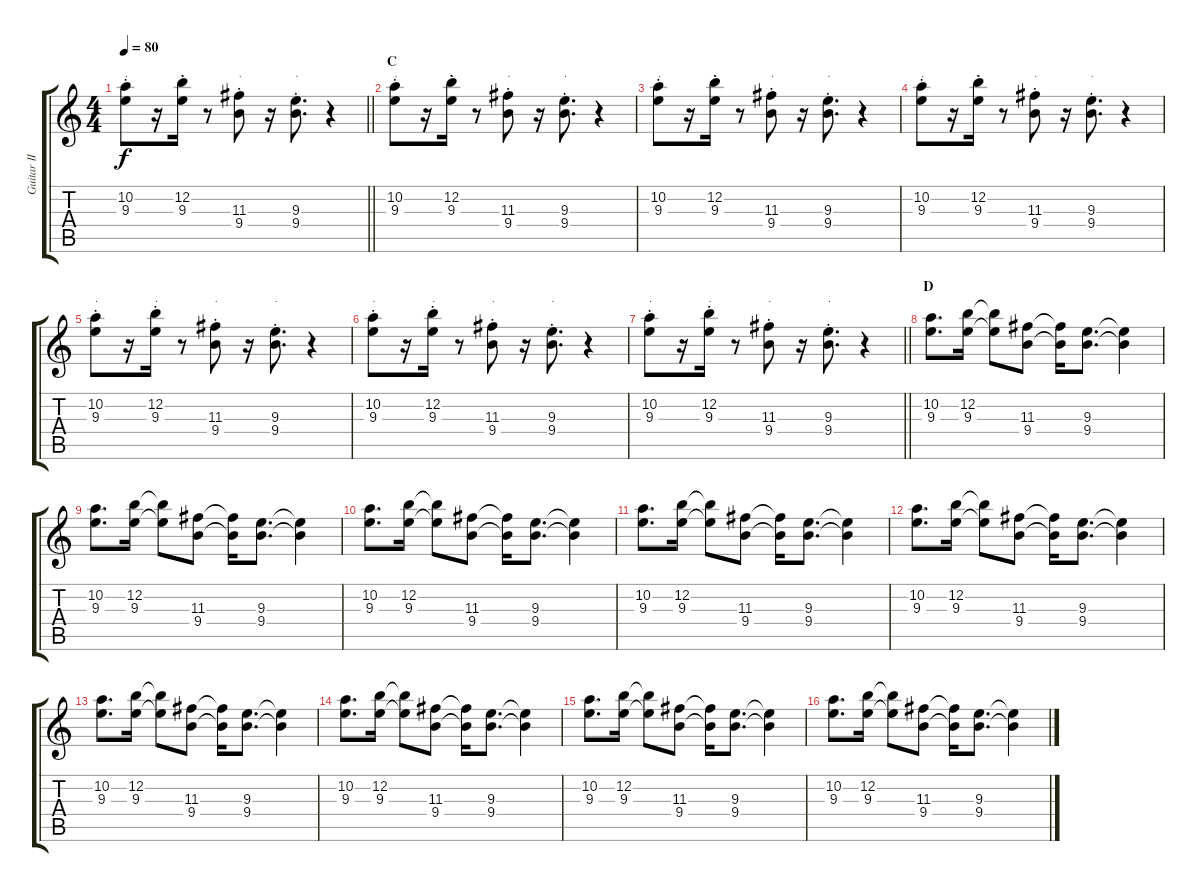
\track ("Guitar II" "Guitar II") {instrument electricguitarclean}
\staff {score tabs}
\tuning (E4 B3 G3 D3 A2 E2) {hide}
\ts (4 4)
\tempo 80
\clef g2
\barLineRight lightlight
\ks c
(10.2{st} 9.3{st}).8{txt "." dy f} r.16 (12.2{st} 9.3{st}).16{txt "."} r.8 (11.3{st} 9.4{st}).8{txt "."} r.16 (9.3{st} 9.4{st}).8{d txt "."} r.4 |
\section ("" "C")
(10.2{st} 9.3{st}).8{txt "."} r.16 (12.2{st} 9.3{st}).16{txt "."} r.8 (11.3{st} 9.4{st}).8{txt "."} r.16 (9.3{st} 9.4{st}).8{d txt "."} r.4 |
(10.2{st} 9.3{st}).8{txt "."} r.16 (12.2{st} 9.3{st}).16{txt "."} r.8 (11.3{st} 9.4{st}).8{txt "."} r.16 (9.3{st} 9.4{st}).8{d txt "."} r.4 |
(10.2{st} 9.3{st}).8{txt "."} r.16 (12.2{st} 9.3{st}).16{txt "."} r.8 (11.3{st} 9.4{st}).8{txt "."} r.16 (9.3{st} 9.4{st}).8{d txt "."} r.4 |
(10.2{st} 9.3{st}).8{txt "."} r.16 (12.2{st} 9.3{st}).16{txt "."} r.8 (11.3{st} 9.4{st}).8{txt "."} r.16 (9.3{st} 9.4{st}).8{d txt "."} r.4 |
(10.2{st} 9.3{st}).8{txt "."} r.16 (12.2{st} 9.3{st}).16{txt "."} r.8 (11.3{st} 9.4{st}).8{txt "."} r.16 (9.3{st} 9.4{st}).8{d txt "."} r.4 |
\barLineRight lightlight
(10.2{st} 9.3{st}).8{txt "."} r.16 (12.2{st} 9.3{st}).16{txt "."} r.8 (11.3{st} 9.4{st}).8{txt "."} r.16 (9.3{st} 9.4{st}).8{d txt "."} r.4 |
\section ("" "D")
(10.2 9.3).8{d} (12.2 9.3).16 (12.2{t} 9.3{t}).8 (11.3 9.4).8 (11.3{t} 9.4{t}).16 (9.3 9.4).8{d} (9.3{t} 9.4{t}).4 |
(10.2 9.3).8{d} (12.2 9.3).16 (12.2{t} 9.3{t}).8 (11.3 9.4).8 (11.3{t} 9.4{t}).16 (9.3 9.4).8{d} (9.3{t} 9.4{t}).4 |
(10.2 9.3).8{d} (12.2 9.3).16 (12.2{t} 9.3{t}).8 (11.3 9.4).8 (11.3{t} 9.4{t}).16 (9.3 9.4).8{d} (9.3{t} 9.4{t}).4 |
(10.2 9.3).8{d} (12.2 9.3).16 (12.2{t} 9.3{t}).8 (11.3 9.4).8 (11.3{t} 9.4{t}).16 (9.3 9.4).8{d} (9.3{t} 9.4{t}).4 |
(10.2 9.3).8{d} (12.2 9.3).16 (12.2{t} 9.3{t}).8 (11.3 9.4).8 (11.3{t} 9.4{t}).16 (9.3 9.4).8{d} (9.3{t} 9.4{t}).4 |
(10.2 9.3).8{d} (12.2 9.3).16 (12.2{t} 9.3{t}).8 (11.3 9.4).8 (11.3{t} 9.4{t}).16 (9.3 9.4).8{d} (9.3{t} 9.4{t}).4 |
(10.2 9.3).8{d} (12.2 9.3).16 (12.2{t} 9.3{t}).8 (11.3 9.4).8 (11.3{t} 9.4{t}).16 (9.3 9.4).8{d} (9.3{t} 9.4{t}).4 |
(10.2 9.3).8{d} (12.2 9.3).16 (12.2{t} 9.3{t}).8 (11.3 9.4).8 (11.3{t} 9.4{t}).16 (9.3 9.4).8{d} (9.3{t} 9.4{t}).4 |
(10.2 9.3).8{d} (12.2 9.3).16 (12.2{t} 9.3{t}).8 (11.3 9.4).8 (11.3{t} 9.4{t}).16 (9.3 9.4).8{d} (9.3{t} 9.4{t}).4
